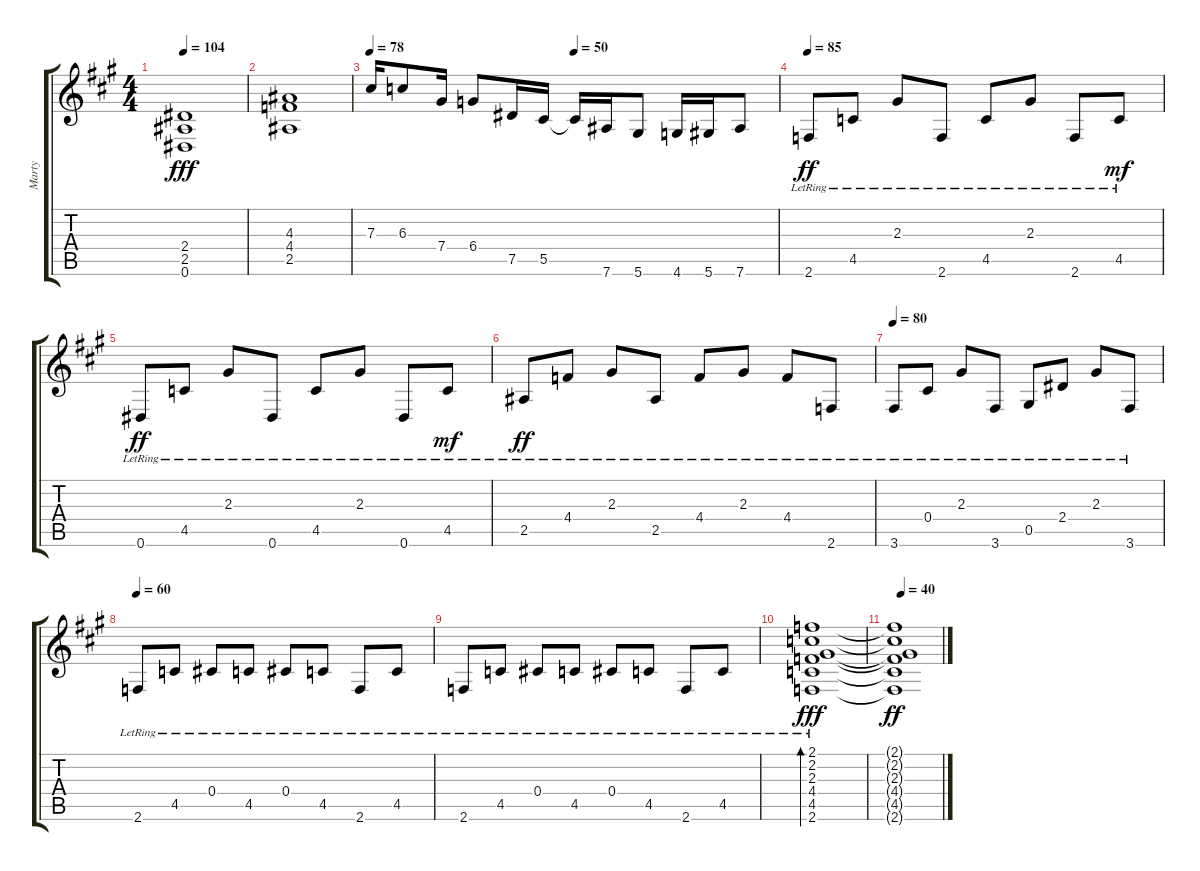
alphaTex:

\track ("Marty" "Marty") {instrument overdrivenguitar}
\staff {score tabs}
\tuning (Eb4 Bb3 Gb3 Db3 Ab2 Eb2) {hide}
\ts (4 4)
\tempo 104
\clef g2
\ks a
(2.4 2.5 0.6).1{dy fff} |
(4.3 4.4 2.5).1 |
\tempo 78
\tempo (50 0.5)
7.3.16{balance 16} 6.3.8 7.4.16 6.4.8 7.5.16 5.5.16 5.5{t}.16 7.6.16 5.6.8 4.6.16 5.6.16 7.6.8 |
\tempo 85
2.6{lr}.8{dy ff volume 14 instrument acousticguitarnylon} 4.5{lr}.8 2.3{lr}.8 2.6{lr}.8 4.5{lr}.8 2.3{lr}.8 2.6{lr}.8 4.5{lr}.8{dy mf} |
0.6{lr}.8{dy ff} 4.5{lr}.8 2.3{lr}.8 0.6{lr}.8 4.5{lr}.8 2.3{lr}.8 0.6{lr}.8 4.5{lr}.8{dy mf} |
2.5{lr}.8{dy ff} 4.4{lr}.8 2.3{lr}.8 2.5{lr}.8 4.4{lr}.8 2.3{lr}.8 4.4{lr}.8 2.6{lr}.8 |
\tempo 80
3.6{lr}.8 0.4{lr}.8 2.3{lr}.8 3.6{lr}.8 0.5{lr}.8 2.4{lr}.8 2.3{lr}.8 3.6{lr}.8 |
\tempo 60
2.6{lr}.8{volume 16 balance 8} 4.5{lr}.8 0.4{lr}.8 4.5{lr}.8 0.4{lr}.8 4.5{lr}.8 2.6{lr}.8 4.5{lr}.8 |
2.6{lr}.8 4.5{lr}.8 0.4{lr}.8 4.5{lr}.8 0.4{lr}.8 4.5{lr}.8 2.6{lr}.8 4.5{lr}.8 |
(2.1{lr} 2.2 2.3 4.4 4.5 2.6).1{bd 240 dy fff} |
\tempo 40
(2.1{t} 2.2{t} 2.3{t} 4.4{t} 4.5{t} 2.6{t}).1{dy ff}
